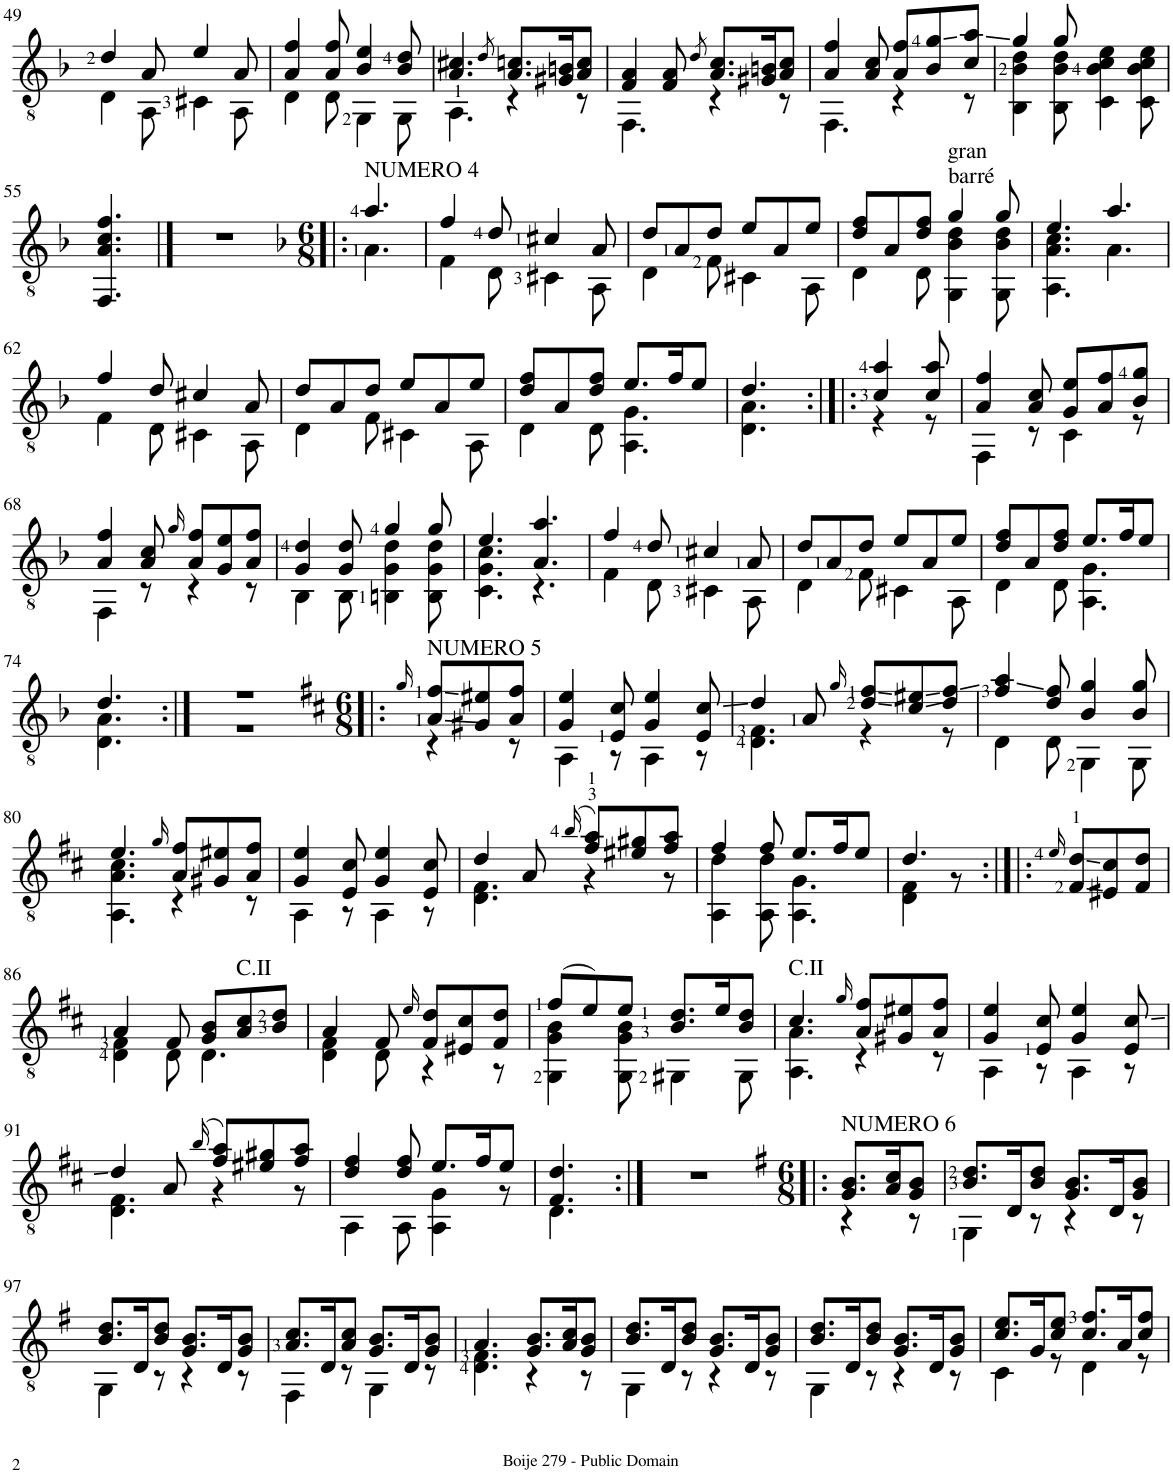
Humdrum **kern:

**kern
*part1
*staff1
*I"Guitar
*I'Guit.
!!LO:PB:g=z
*clefGv2
*k[b-]
*M6/8
=49
*^
4d/	4D\
8A/	8AA\
4e/	4C#X\
8A/	8AA\
=50	=50
4A/ 4f/	4D\
8A/ 8f/	8D\
4B-/ 4e/	4GG\
8B-/ 8d/	8GG\
=51	=51
4.A/ 4.c#X/	4.AA\
8qd/	.
8.A/ 8.cn/L	4r
16G#X/ 16Bn/K	.
8A/ 8c/J	8r
=52	=52
4F/ 4A/	4.FF\
8F/ 8A/	.
8qd/	.
8.A/ 8.c/L	4r
16G#X/ 16Bn/K	.
8A/ 8c/J	8r
=53	=53
4A/ 4f/	4.FF\
8A/ 8c/	.
8A/ 8f/L	4r
8B-/ 8g/	.
8c/ 8a/J	8r
=54	=54
4g/	4BB-\ 4B-\ 4d\
8g/	8BB-\ 8B-\ 8d\
4C\ 4B-\ 4c\ 4e\	4.ryy
8C\ 8B-\ 8c\ 8e\	.
*v	*v
!!LO:LB:g=z
=55
4.FF/ 4.A/ 4.c/ 4.f/
==56
2.r
=57!|:
*k[b-]
*M6/8
*^
!LO:TX:a:t=NUMERO 4	!
4.a/	4.A\
=58	=58
4f/	4F\
8d/	8D\
4c#X/	4C#X\
8A/	8AA\
=59	=59
8d/L	4D\
8A/	.
8d/J	8F\
8e/L	4C#X\
8A/	.
8e/J	8AA\
=60	=60
8d/ 8f/L	4D\
8A/	.
8d/ 8f/J	8D\
!LO:TX:a:t=gran	!
!LO:TX:a:t=barré	!
4g/	4GG\ 4B-\ 4d\
8g/	8GG\ 8B-\ 8d\
=61	=61
4.e/	4.AA\ 4.A\ 4.c\
4.a/	4.A\
!!LO:LB:g=z	!!
=62	=62
4f/	4F\
8d/	8D\
4c#X/	4C#X\
8A/	8AA\
=63	=63
8d/L	4D\
8A/	.
8d/J	8F\
8e/L	4C#X\
8A/	.
8e/J	8AA\
=64	=64
8d/ 8f/L	4D\
8A/	.
8d/ 8f/J	8D\
8.e/L	4.AA\ 4.G\
16f/K	.
8e/J	.
=65	=65
4.d/	4.D\ 4.A\
=66:|!|:	=66:|!|:
4c/ 4a/	4r
8c/ 8a/	8r
=67	=67
4A/ 4f/	4FF\
8A/ 8c/	8r
8G/ 8e/L	4C\
8A/ 8f/	.
8B-/ 8g/J	8r
!!LO:LB:g=z	!!
=68	=68
4A/ 4f/	4FF\
8A/ 8c/	8r
16qg/	.
8A/ 8f/L	4r
8G/ 8e/	.
8A/ 8f/J	8r
=69	=69
4G/ 4d/	4BB-\
8G/ 8d/	8BB-\
4g/	4BBn\ 4G\ 4d\
8g/	8BB\ 8G\ 8d\
=70	=70
4.e/	4.C\ 4.G\ 4.c\
4.A/ 4.a/	4.r
=71	=71
4f/	4F\
8d/	8D\
4c#X/	4C#X\
8A/	8AA\
=72	=72
8d/L	4D\
8A/	.
8d/J	8F\
8e/L	4C#X\
8A/	.
8e/J	8AA\
=73	=73
8d/ 8f/L	4D\
8A/	.
8d/ 8f/J	8D\
8.e/L	4.AA\ 4.G\
16f/K	.
8e/J	.
!!LO:LB:g=z	!!
=74	=74
4.d/	4.D\ 4.A\
=75:|!	=75:|!
2.r	2.r
=76!|:	=76!|:
*k[f#c#]	*
*M6/8	*
16qg/	.
!LO:TX:a:t=NUMERO 5	!
8A/ 8f#/L	4r
8G#X/ 8e#X/	.
8A/ 8f#/J	8r
=77	=77
4G/ 4e/	4AA\
8E/ 8c#/	8r
4G/ 4e/	4AA\
8E/ 8c#/	8r
=78	=78
4d/	4.D\ 4.F#\
8A/	.
16qg/	.
8d/ 8f#/L	4r
8c#/ 8e#X/	.
8d/ 8f#/J	8r
=79	=79
4f#/ 4a/	4D\
8d/ 8f#/	8D\
4B/ 4g/	4GG\
8B/ 8g/	8GG\
!!LO:LB:g=z	!!
=80	=80
4.e/	4.AA\ 4.A\ 4.c#\
16qg/	.
8A/ 8f#/L	4r
8G#X/ 8e#X/	.
8A/ 8f#/J	8r
=81	=81
4G/ 4e/	4AA\
8E/ 8c#/	8r
4G/ 4e/	4AA\
8E/ 8c#/	8r
=82	=82
4d/	4.D\ 4.F#\
8A/	.
(16qb/	.
8f#/ 8a/L)	4r
8e#X/ 8g#X/	.
8f#/ 8a/J	8r
=83	=83
4f#/	4AA\ 4d\
8f#/	8AA\ 8d\
8.e/L	4.AA\ 4.G\
16f#/K	.
8e/J	.
=84	=84
4.d/	4D\ 4F#\
.	8r
*v	*v
=85:|!|:
16qe/
8F#/ 8d/L
8E#X/ 8c#/
8F#/ 8d/J
!!LO:LB:g=z
=86
*^
4A/	4D\ 4F#\
8F#/	8D\
8G/ 8B/L	4.D\
!LO:TX:a:t=C.II	!
8A/ 8c#/	.
8B/ 8d/J	.
=87	=87
4A/	4D\ 4F#\
8F#/	8D\
16qe/	.
8F#/ 8d/L	4r
8E#X/ 8c#/	.
8F#/ 8d/J	8r
=88	=88
(8f#/L	4GG\ 4G\ 4B\
8e/)	.
8e/J	8GG\ 8G\ 8B\
8.B/ 8.d/L	4GG#X\
16e/K	.
8B/ 8d/J	8GG#\
=89	=89
!LO:TX:a:t=C.II	!
4.c#/	4.AA\ 4.A\
16qg/	.
8A/ 8f#/L	4r
8G#X/ 8e#X/	.
8A/ 8f#/J	8r
=90	=90
4G/ 4e/	4AA\
8E/ 8c#/	8r
4G/ 4e/	4AA\
8E/ 8c#/	8r
!!LO:LB:g=z	!!
=91	=91
4d/	4.D\ 4.F#\
8A/	.
(16qb/	.
8f#/ 8a/L)	4r
8e#X/ 8g#X/	.
8f#/ 8a/J	8r
=92	=92
4d/ 4f#/	4AA\
8d/ 8f#/	8AA\
8.e/L	4AA\ 4G\
16f#/K	.
8e/J	8r
=93	=93
4.F#/ 4.d/	4.D\
*v	*v
=94:|!
2.r
=95!|:
*k[f#]
*M6/8
*^
!LO:TX:a:t=NUMERO 6	!
8.G/ 8.B/L	4r
16A/ 16c/K	.
8G/ 8B/J	8r
=96	=96
8.B/ 8.d/L	4GG\
16D/K	.
8B/ 8d/J	8r
8.G/ 8.B/L	4r
16D/K	.
8G/ 8B/J	8r
!!LO:LB:g=z	!!
=97	=97
8.B/ 8.d/L	4GG\
16D/K	.
8B/ 8d/J	8r
8.G/ 8.B/L	4r
16D/K	.
8G/ 8B/J	8r
=98	=98
8.A/ 8.c/L	4FF#\
16D/K	.
8A/ 8c/J	8r
8.G/ 8.B/L	4GG\
16D/K	.
8G/ 8B/J	8r
=99	=99
4.A/	4.D\ 4.F#\
8.G/ 8.B/L	4r
16A/ 16c/K	.
8G/ 8B/J	8r
=100	=100
8.B/ 8.d/L	4GG\
16D/K	.
8B/ 8d/J	8r
8.G/ 8.B/L	4r
16D/K	.
8G/ 8B/J	8r
=101	=101
8.B/ 8.d/L	4GG\
16D/K	.
8B/ 8d/J	8r
8.G/ 8.B/L	4r
16D/K	.
8G/ 8B/J	8r
=102	=102
8.c/ 8.e/L	4C\
16G/K	.
8c/ 8e/J	8r
8.c/ 8.f#/L	4D\
16A/K	.
8c/ 8f#/J	8r
*v	*v
=
*-
